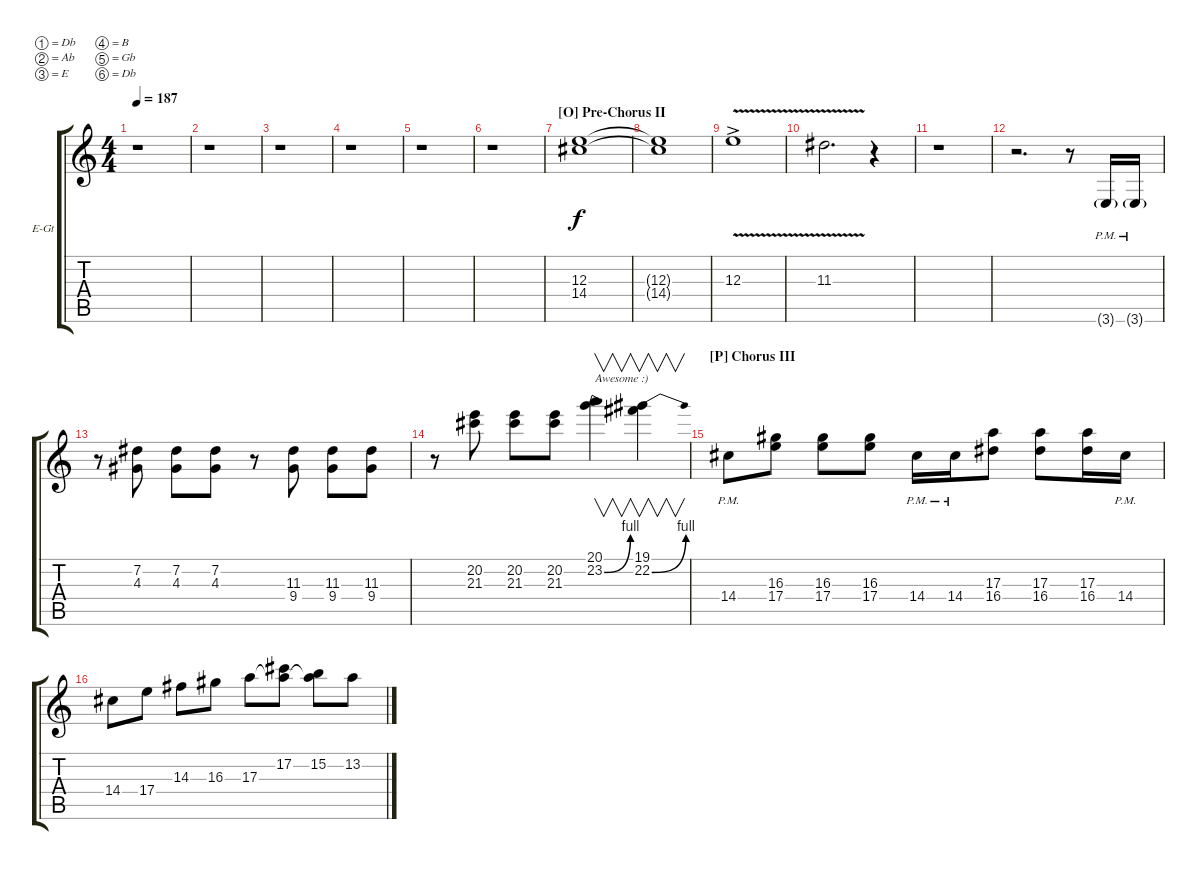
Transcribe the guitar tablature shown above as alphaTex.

\defaultSystemsLayout 4
\bracketExtendMode groupsimilarinstruments
\firstSystemTrackNameOrientation horizontal
\otherSystemsTrackNameOrientation horizontal
\track ("Right Guitar (Main)" "E-Gt") {instrument distortionguitar}
\staff {score tabs}
\tuning (Db4 Ab3 E3 B2 Gb2 Db2)
\ts (4 4)
\tempo 187
\clef g2
\ks c
r.1{dy f} |
r.1 |
r.1 |
r.1 |
r.1 |
r.1 |
\section ("O" "Pre-Chorus II")
(14.4 12.3).1 |
(12.3{t} 14.4{t}).1 |
12.3{v ac}.1 |
11.3{v}.2{d} r.4 |
r.1 |
r.2{d} r.8 3.6{g pm}.16 3.6{g pm}.16 |
r.8 (4.3 7.2).8 (4.3 7.2).8 (4.3 7.2).8 r.8 (9.4 11.3).8 (9.4 11.3).8 (9.4 11.3).8 |
r.8 (20.2 21.3).8 (20.2 21.3).8 (20.2 21.3).8 (20.1 23.2{be (bend 12.6 0 34.8 4)}).4{v txt "Awesome :)"} (19.1 22.2{be (bend 15.6 0 33 4)}).4{v} |
\section ("P" "Chorus III")
14.4{pm}.8 (16.3 17.4).8 (16.3 17.4).8 (16.3 17.4).8 14.4{pm}.16 14.4{pm}.16 (17.3 16.4).8 (17.3 16.4).8 (17.3 16.4).16 14.4{pm}.16 |
14.4.8 17.4.8 14.3.8 16.3.8 17.3.8 (17.2 17.3{t}).8 (15.2 17.3{t}).8 13.2.8
